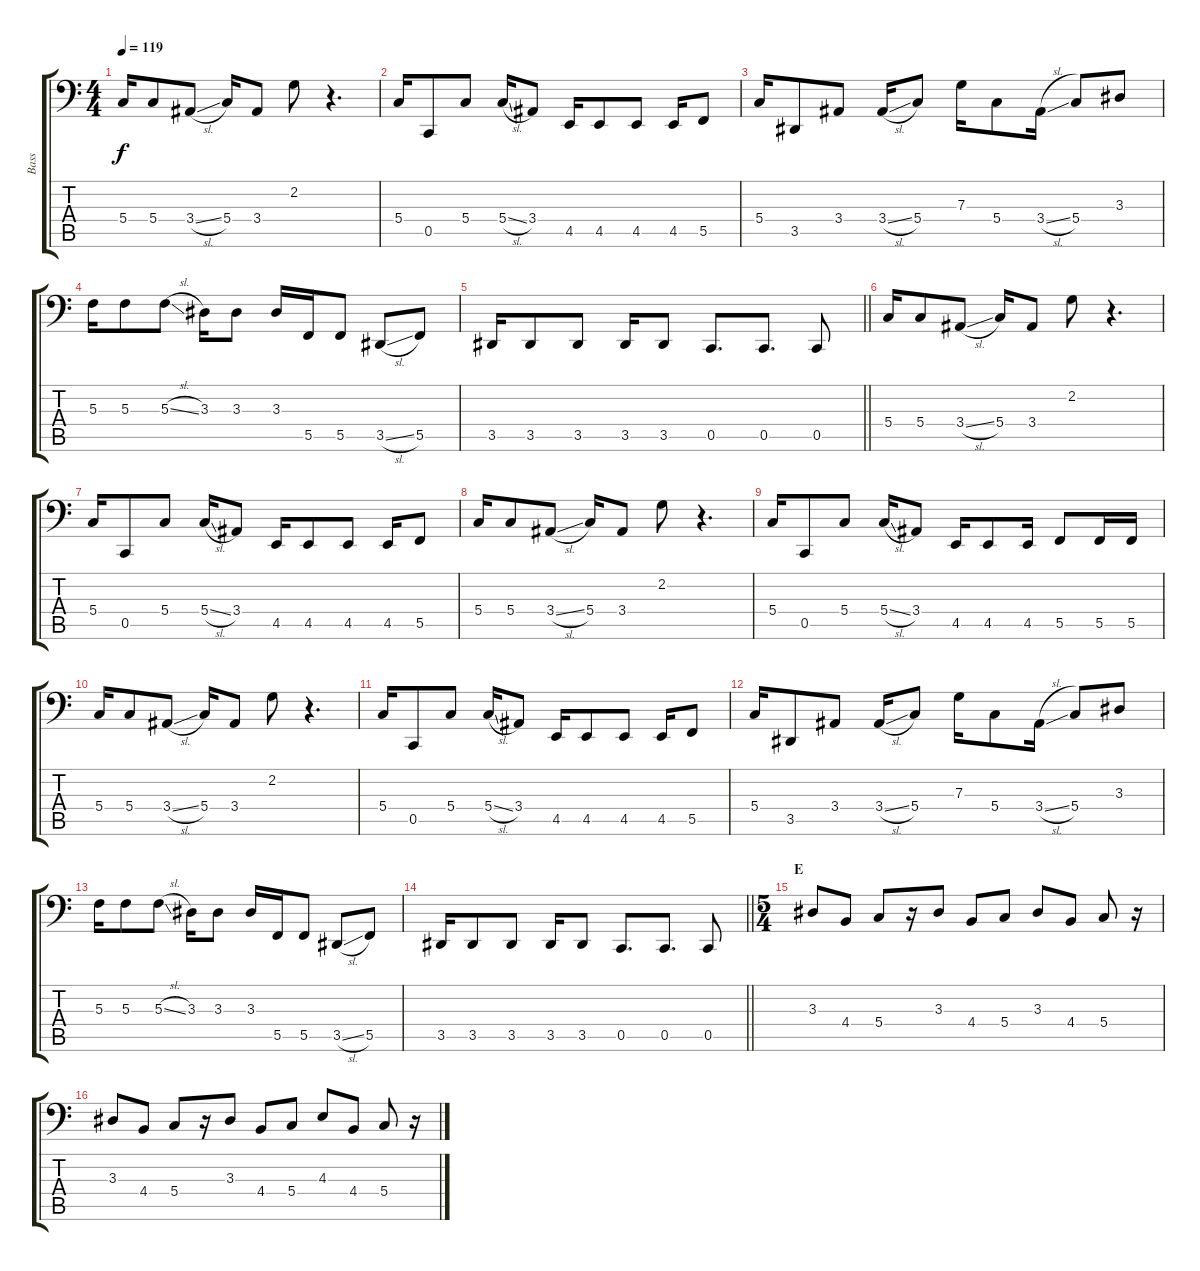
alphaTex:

\track ("Bass" "Bass") {instrument electricbasspick}
\staff {score tabs}
\tuning (Bb2 F2 C2 G1 C1 A0) {hide}
\ts (4 4)
\tempo 119
\clef f4
\ks c
5.4.16{dy f} 5.4.8 3.4{sl}.8 5.4.16 3.4.8 2.2.8 r.4{d} |
5.4.16 0.5.8 5.4.8 5.4{sl}.16 3.4.8 4.5.16 4.5.8 4.5.8 4.5.16 5.5.8 |
5.4.16 3.5.8 3.4.8 3.4{sl}.16 5.4.8 7.3.16 5.4.8 3.4{sl}.16 5.4.8 3.3.8 |
5.3.16 5.3.8 5.3{sl}.8 3.3.16 3.3.8 3.3.16 5.5.16 5.5.8 3.5{sl}.8 5.5.8 |
\barLineRight lightlight
3.5.16 3.5.8 3.5.8 3.5.16 3.5.8 0.5.8{d} 0.5.8{d} 0.5.8 |
5.4.16 5.4.8 3.4{sl}.8 5.4.16 3.4.8 2.2.8 r.4{d} |
5.4.16 0.5.8 5.4.8 5.4{sl}.16 3.4.8 4.5.16 4.5.8 4.5.8 4.5.16 5.5.8 |
5.4.16 5.4.8 3.4{sl}.8 5.4.16 3.4.8 2.2.8 r.4{d} |
5.4.16 0.5.8 5.4.8 5.4{sl}.16 3.4.8 4.5.16 4.5.8 4.5.16 5.5.8 5.5.16 5.5.16 |
5.4.16 5.4.8 3.4{sl}.8 5.4.16 3.4.8 2.2.8 r.4{d} |
5.4.16 0.5.8 5.4.8 5.4{sl}.16 3.4.8 4.5.16 4.5.8 4.5.8 4.5.16 5.5.8 |
5.4.16 3.5.8 3.4.8 3.4{sl}.16 5.4.8 7.3.16 5.4.8 3.4{sl}.16 5.4.8 3.3.8 |
5.3.16 5.3.8 5.3{sl}.8 3.3.16 3.3.8 3.3.16 5.5.16 5.5.8 3.5{sl}.8 5.5.8 |
\barLineRight lightlight
3.5.16 3.5.8 3.5.8 3.5.16 3.5.8 0.5.8{d} 0.5.8{d} 0.5.8 |
\ts (5 4)
\section ("" "E")
3.3.8 4.4.8 5.4.8 r.16 3.3.8 4.4.8 5.4.8 3.3.8 4.4.8 5.4.8 r.16 |
3.3.8 4.4.8 5.4.8 r.16 3.3.8 4.4.8 5.4.8 4.3.8 4.4.8 5.4.8 r.16
